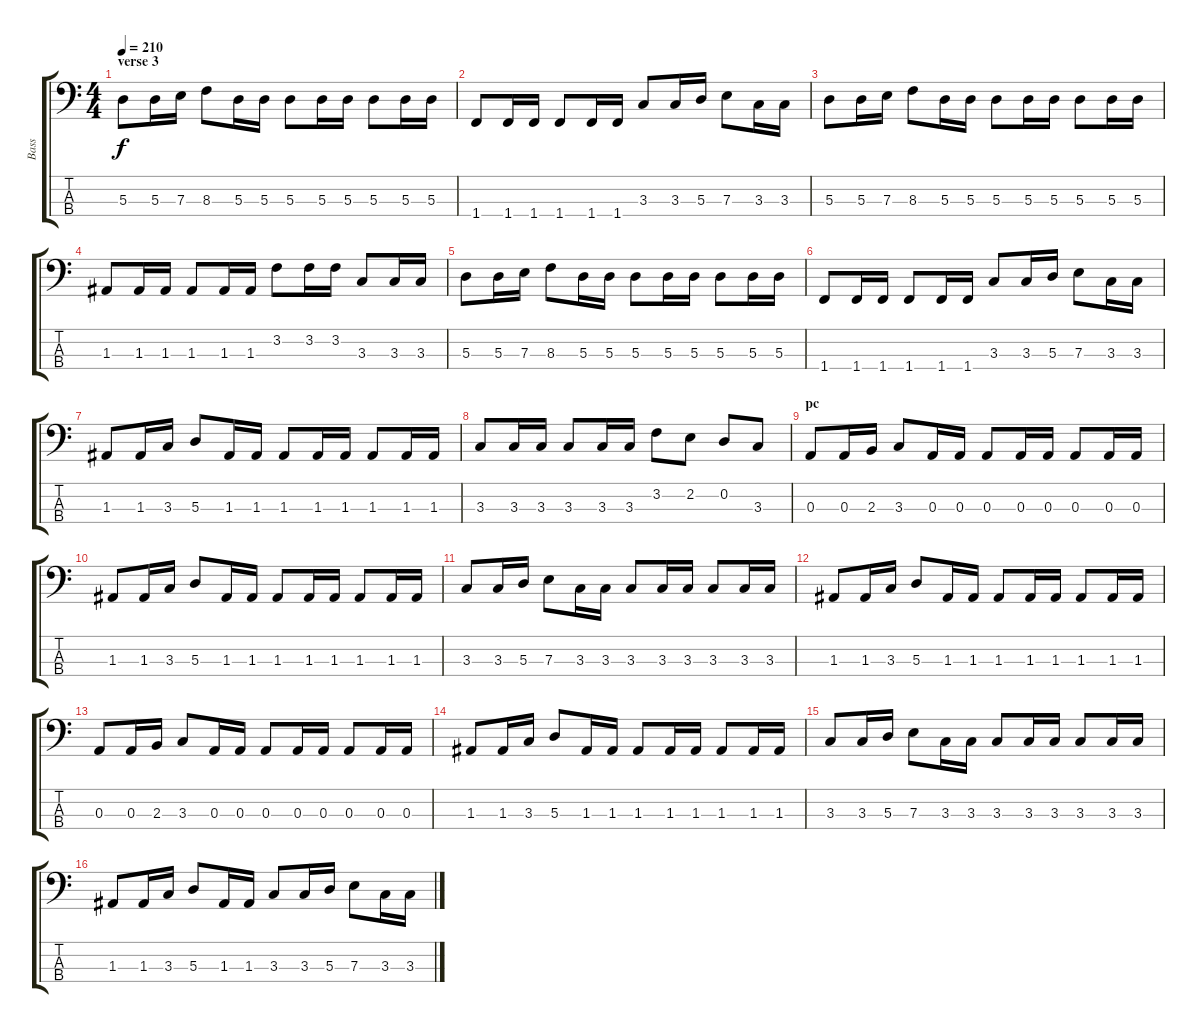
\track ("Bass" "Bass") {instrument electricbassfinger}
\staff {score tabs}
\tuning (G2 D2 A1 E1) {hide}
\ts (4 4)
\section ("" "verse 3")
\tempo 210
\clef f4
\ks c
5.3.8{dy f} 5.3.16 7.3.16 8.3.8 5.3.16 5.3.16 5.3.8 5.3.16 5.3.16 5.3.8 5.3.16 5.3.16 |
1.4.8 1.4.16 1.4.16 1.4.8 1.4.16 1.4.16 3.3.8 3.3.16 5.3.16 7.3.8 3.3.16 3.3.16 |
5.3.8 5.3.16 7.3.16 8.3.8 5.3.16 5.3.16 5.3.8 5.3.16 5.3.16 5.3.8 5.3.16 5.3.16 |
1.3.8 1.3.16 1.3.16 1.3.8 1.3.16 1.3.16 3.2.8 3.2.16 3.2.16 3.3.8 3.3.16 3.3.16 |
5.3.8 5.3.16 7.3.16 8.3.8 5.3.16 5.3.16 5.3.8 5.3.16 5.3.16 5.3.8 5.3.16 5.3.16 |
1.4.8 1.4.16 1.4.16 1.4.8 1.4.16 1.4.16 3.3.8 3.3.16 5.3.16 7.3.8 3.3.16 3.3.16 |
1.3.8 1.3.16 3.3.16 5.3.8 1.3.16 1.3.16 1.3.8 1.3.16 1.3.16 1.3.8 1.3.16 1.3.16 |
3.3.8 3.3.16 3.3.16 3.3.8 3.3.16 3.3.16 3.2.8 2.2.8 0.2.8 3.3.8 |
\section ("" "pc")
0.3.8 0.3.16 2.3.16 3.3.8 0.3.16 0.3.16 0.3.8 0.3.16 0.3.16 0.3.8 0.3.16 0.3.16 |
1.3.8 1.3.16 3.3.16 5.3.8 1.3.16 1.3.16 1.3.8 1.3.16 1.3.16 1.3.8 1.3.16 1.3.16 |
3.3.8 3.3.16 5.3.16 7.3.8 3.3.16 3.3.16 3.3.8 3.3.16 3.3.16 3.3.8 3.3.16 3.3.16 |
1.3.8 1.3.16 3.3.16 5.3.8 1.3.16 1.3.16 1.3.8 1.3.16 1.3.16 1.3.8 1.3.16 1.3.16 |
0.3.8 0.3.16 2.3.16 3.3.8 0.3.16 0.3.16 0.3.8 0.3.16 0.3.16 0.3.8 0.3.16 0.3.16 |
1.3.8 1.3.16 3.3.16 5.3.8 1.3.16 1.3.16 1.3.8 1.3.16 1.3.16 1.3.8 1.3.16 1.3.16 |
3.3.8 3.3.16 5.3.16 7.3.8 3.3.16 3.3.16 3.3.8 3.3.16 3.3.16 3.3.8 3.3.16 3.3.16 |
1.3.8 1.3.16 3.3.16 5.3.8 1.3.16 1.3.16 3.3.8 3.3.16 5.3.16 7.3.8 3.3.16 3.3.16
